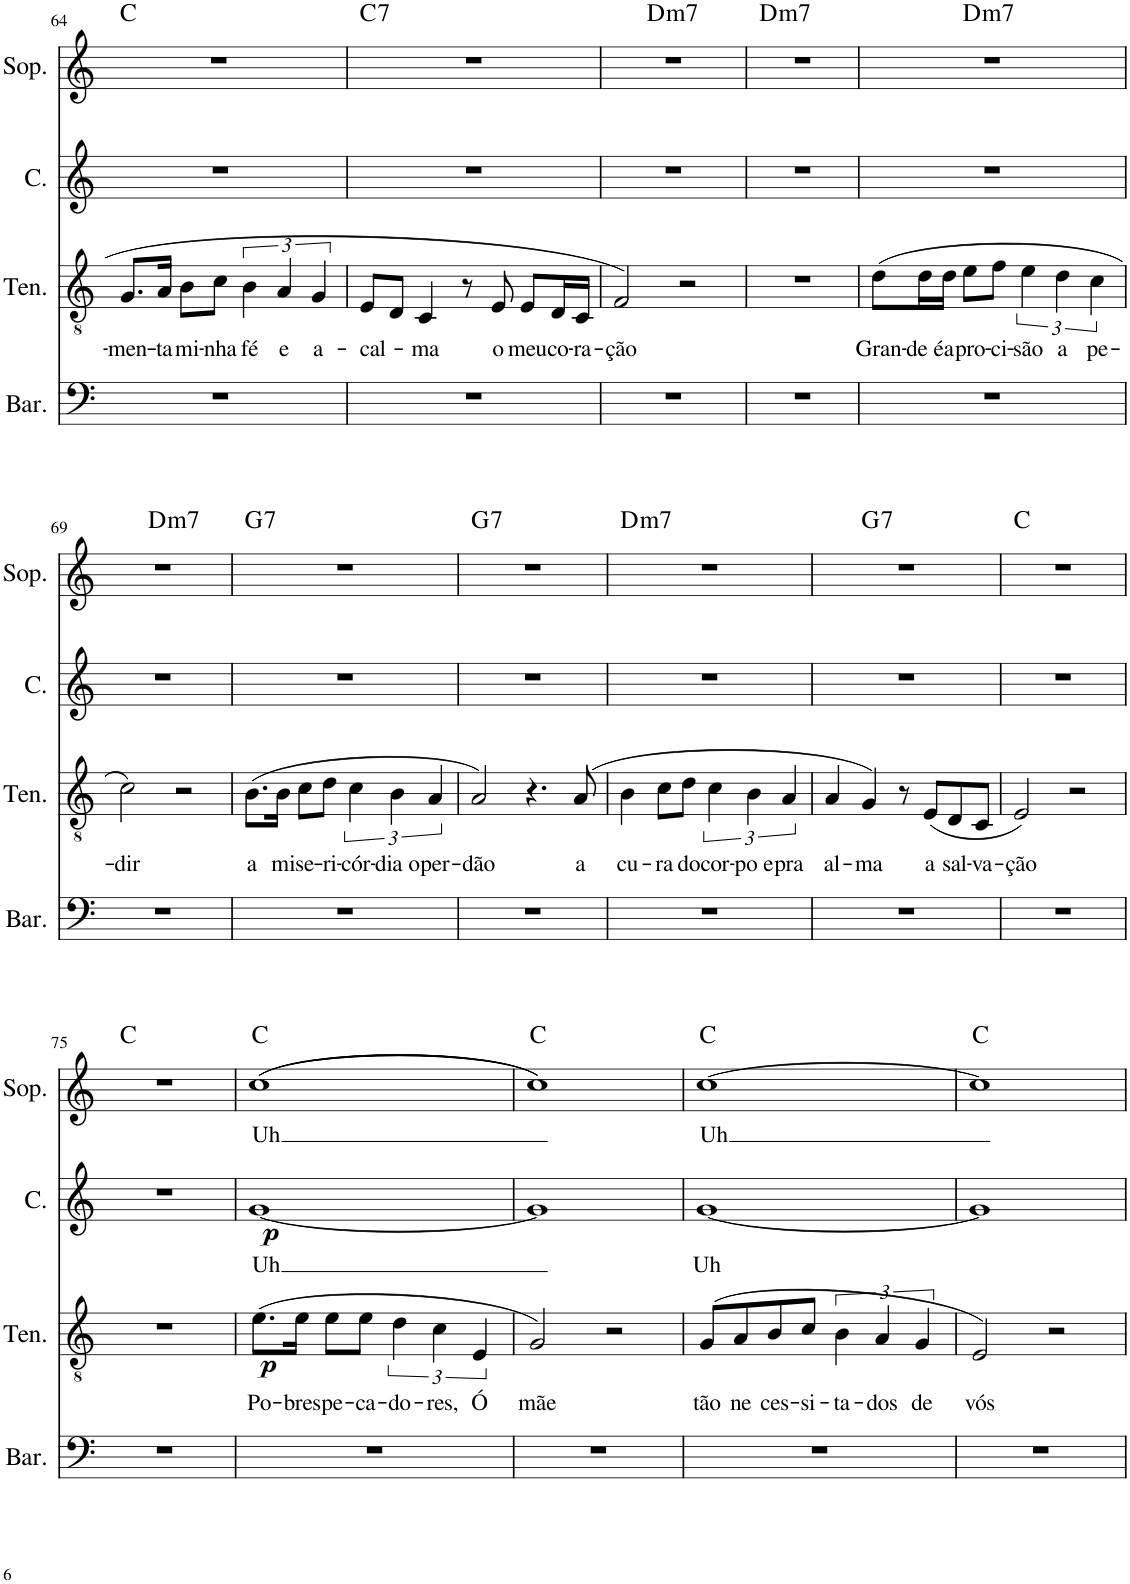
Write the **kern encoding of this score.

**kern	**kern	**text	**dynam	**kern	**text	**dynam	**kern	**text	**harte
*part4	*part3	*part3	*part3	*part2	*part2	*part2	*part1	*part1	*part1
*staff4	*staff3	*staff3	*staff3	*staff2	*staff2	*staff2	*staff1	*staff1	*
*I"Barítono	*I"Tenor	*	*	*I"Contralto	*	*	*I"Soprano	*	*
*I'Bar.	*I'Ten.	*	*	*I'C.	*	*	*I'Sop.	*	*
!!LO:PB:g=z
*clefF4	*clefGv2	*	*	*clefG2	*	*	*clefG2	*	*
*k[]	*k[]	*	*	*k[]	*	*	*k[]	*	*
*M4/4	*M4/4	*	*	*M4/4	*	*	*M4/4	*	*
*met(c)	*met(c)	*	*	*met(c)	*	*	*met(c)	*	*
=64	=64	=64	=64	=64	=64	=64	=64	=64	=64
!	!	!LO:LY:b	!	!	!	!	!	!	!
1r	8.G/L	-men-	.	1r	.	.	1r	.	C:maj
!	!	!LO:LY:b	!	!	!	!	!	!	!
.	16A/Jk	-ta	.	.	.	.	.	.	.
!	!	!LO:LY:b	!	!	!	!	!	!	!
.	8B\L	mi-	.	.	.	.	.	.	.
!	!	!LO:LY:b	!	!	!	!	!	!	!
.	8c\J	-nha	.	.	.	.	.	.	.
!	!	!LO:LY:b	!	!	!	!	!	!	!
.	6B\	fé	.	.	.	.	.	.	.
!	!	!LO:LY:b	!	!	!	!	!	!	!
.	6A/	e	.	.	.	.	.	.	.
!	!	!LO:LY:b	!	!	!	!	!	!	!
.	6G/	a-	.	.	.	.	.	.	.
=65	=65	=65	=65	=65	=65	=65	=65	=65	=65
!	!	!LO:LY:b	!	!	!	!	!	!	!LO:H:kt=7
1r	8E/L	-cal-	.	1r	.	.	1r	.	C:7
.	8D/J	.	.	.	.	.	.	.	.
!	!	!LO:LY:b	!	!	!	!	!	!	!
.	4C/	-ma	.	.	.	.	.	.	.
.	8r	.	.	.	.	.	.	.	.
!	!	!LO:LY:b	!	!	!	!	!	!	!
.	8E/	o	.	.	.	.	.	.	.
!	!	!LO:LY:b	!	!	!	!	!	!	!
.	8E/L	meu	.	.	.	.	.	.	.
!	!	!LO:LY:b	!	!	!	!	!	!	!
.	16D/L	co-	.	.	.	.	.	.	.
!	!	!LO:LY:b	!	!	!	!	!	!	!
.	16C/JJ	-ra-	.	.	.	.	.	.	.
=66	=66	=66	=66	=66	=66	=66	=66	=66	=66
!	!	!LO:LY:b	!	!	!	!	!	!	!
*	*	*	*	*	*	*	*^	*	*
1r	2F/	-ção	.	1r	.	.	1r	4ryy	.	.
!	!	!	!	!	!	!	!	!	!	!LO:H:kt=m7
.	.	.	.	.	.	.	.	2.ryy	.	D:min7
.	2r	.	.	.	.	.	.	.	.	.
=67	=67	=67	=67	=67	=67	=67	=67	=67	=67	=67
!	!	!	!	!	!	!	!	!	!	!LO:H:kt=m7
*	*	*	*	*	*	*	*v	*v	*	*
1r	1r	.	.	1r	.	.	1r	.	D:min7
=68	=68	=68	=68	=68	=68	=68	=68	=68	=68
!	!	!LO:LY:b	!	!	!	!	!	!	!
*	*	*	*	*	*	*	*^	*	*
1r	(8d\L	Gran-	.	1r	.	.	1r	4ryy	.	.
!	!	!LO:LY:b	!	!	!	!	!	!	!	!
.	16d\L	-de é	.	.	.	.	.	.	.	.
!	!	!LO:LY:b	!	!	!	!	!	!	!	!
.	16d\JJ	a	.	.	.	.	.	.	.	.
!	!	!LO:LY:b	!	!	!	!	!	!	!	!LO:H:kt=m7
.	8e\L	pro-	.	.	.	.	.	2.ryy	.	D:min7
!	!	!LO:LY:b	!	!	!	!	!	!	!	!
.	8f\J	-ci-	.	.	.	.	.	.	.	.
!	!	!LO:LY:b	!	!	!	!	!	!	!	!
.	6e\	-são	.	.	.	.	.	.	.	.
!	!	!LO:LY:b	!	!	!	!	!	!	!	!
.	6d\	a	.	.	.	.	.	.	.	.
!	!	!LO:LY:b	!	!	!	!	!	!	!	!
.	6c\	pe-	.	.	.	.	.	.	.	.
!!LO:LB:g=z	!!
=69	=69	=69	=69	=69	=69	=69	=69	=69	=69	=69
!	!	!LO:LY:b	!	!	!	!	!	!	!	!
1r	2c\)	-dir	.	1r	.	.	1r	4ryy	.	.
!	!	!	!	!	!	!	!	!	!	!LO:H:kt=m7
.	.	.	.	.	.	.	.	2.ryy	.	D:min7
.	2r	.	.	.	.	.	.	.	.	.
=70	=70	=70	=70	=70	=70	=70	=70	=70	=70	=70
!	!	!LO:LY:b	!	!	!	!	!	!	!	!LO:H:kt=7
*	*	*	*	*	*	*	*v	*v	*	*
1r	(8.B\L	a	.	1r	.	.	1r	.	G:7
!	!	!LO:LY:b	!	!	!	!	!	!	!
.	16B\Jk	mi	.	.	.	.	.	.	.
!	!	!LO:LY:b	!	!	!	!	!	!	!
.	8c\L	se-	.	.	.	.	.	.	.
!	!	!LO:LY:b	!	!	!	!	!	!	!
.	8d\J	-ri-	.	.	.	.	.	.	.
!	!	!LO:LY:b	!	!	!	!	!	!	!
.	6c\	-cór-	.	.	.	.	.	.	.
!	!	!LO:LY:b	!	!	!	!	!	!	!
.	6B\	-dia o	.	.	.	.	.	.	.
!	!	!LO:LY:b	!	!	!	!	!	!	!
.	6A/	per-	.	.	.	.	.	.	.
=71	=71	=71	=71	=71	=71	=71	=71	=71	=71
!	!	!LO:LY:b	!	!	!	!	!	!	!LO:H:kt=7
1r	2A/)	-dão	.	1r	.	.	1r	.	G:7
.	4.r	.	.	.	.	.	.	.	.
!	!	!LO:LY:b	!	!	!	!	!	!	!
.	(8A/	a	.	.	.	.	.	.	.
=72	=72	=72	=72	=72	=72	=72	=72	=72	=72
!	!	!LO:LY:b	!	!	!	!	!	!	!LO:H:kt=m7
1r	4B\	cu-	.	1r	.	.	1r	.	D:min7
!	!	!LO:LY:b	!	!	!	!	!	!	!
.	8c\L	-ra	.	.	.	.	.	.	.
!	!	!LO:LY:b	!	!	!	!	!	!	!
.	8d\J	do	.	.	.	.	.	.	.
!	!	!LO:LY:b	!	!	!	!	!	!	!
.	6c\	cor-	.	.	.	.	.	.	.
!	!	!LO:LY:b	!	!	!	!	!	!	!
.	6B\	-po e	.	.	.	.	.	.	.
!	!	!LO:LY:b	!	!	!	!	!	!	!
.	6A/	pra	.	.	.	.	.	.	.
=73	=73	=73	=73	=73	=73	=73	=73	=73	=73
!	!	!LO:LY:b	!	!	!	!	!	!	!
*	*	*	*	*	*	*	*^	*	*
1r	4A/	al-	.	1r	.	.	1r	4ryy	.	.
!	!	!LO:LY:b	!	!	!	!	!	!	!	!LO:H:kt=7
.	4G/)	-ma	.	.	.	.	.	2.ryy	.	G:7
.	8r	.	.	.	.	.	.	.	.	.
!	!	!LO:LY:b	!	!	!	!	!	!	!	!
.	(8E/L	a	.	.	.	.	.	.	.	.
!	!	!LO:LY:b	!	!	!	!	!	!	!	!
.	8D/	sal-	.	.	.	.	.	.	.	.
!	!	!LO:LY:b	!	!	!	!	!	!	!	!
.	8C/J	-va-	.	.	.	.	.	.	.	.
=74	=74	=74	=74	=74	=74	=74	=74	=74	=74	=74
!	!	!LO:LY:b	!	!	!	!	!	!	!	!
*	*	*	*	*	*	*	*v	*v	*	*
1r	2E/)	-ção	.	1r	.	.	1r	.	C:maj
.	2r	.	.	.	.	.	.	.	.
!!LO:LB:g=z
=75	=75	=75	=75	=75	=75	=75	=75	=75	=75
1r	1r	.	.	1r	.	.	1r	.	C:maj
=76	=76	=76	=76	=76	=76	=76	=76	=76	=76
!	!	!LO:LY:b	!LO:DY:b	!	!LO:LY:b	!LO:DY:b	!	!LO:LY:b	!
1r	(8.e\L	Po-	p	[1g	Uh	p	((1cc	Uh	C:maj
!	!	!LO:LY:b	!	!	!	!	!	!	!
.	16e\Jk	-bres	.	.	.	.	.	.	.
!	!	!LO:LY:b	!	!	!	!	!	!	!
.	8e\L	pe-	.	.	.	.	.	.	.
!	!	!LO:LY:b	!	!	!	!	!	!	!
.	8e\J	-ca-	.	.	.	.	.	.	.
!	!	!LO:LY:b	!	!	!	!	!	!	!
.	6d\	-do-	.	.	.	.	.	.	.
!	!	!LO:LY:b	!	!	!	!	!	!	!
.	6c\	-res,	.	.	.	.	.	.	.
!	!	!LO:LY:b	!	!	!	!	!	!	!
.	6E/	Ó	.	.	.	.	.	.	.
=77	=77	=77	=77	=77	=77	=77	=77	=77	=77
!	!	!LO:LY:b	!	!	!	!	!	!	!
1r	2G/)	mãe	.	1g]	.	.	1cc))	.	C:maj
.	2r	.	.	.	.	.	.	.	.
=78	=78	=78	=78	=78	=78	=78	=78	=78	=78
!	!	!LO:LY:b	!	!	!LO:LY:b	!	!	!LO:LY:b	!
1r	(8G/L	tão	.	[1g	Uh	.	[1cc	Uh	C:maj
!	!	!LO:LY:b	!	!	!	!	!	!	!
.	8A/	ne	.	.	.	.	.	.	.
!	!	!LO:LY:b	!	!	!	!	!	!	!
.	8B/	ces-	.	.	.	.	.	.	.
!	!	!LO:LY:b	!	!	!	!	!	!	!
.	8c/J	-si-	.	.	.	.	.	.	.
!	!	!LO:LY:b	!	!	!	!	!	!	!
.	6B\	-ta-	.	.	.	.	.	.	.
!	!	!LO:LY:b	!	!	!	!	!	!	!
.	6A/	-dos	.	.	.	.	.	.	.
!	!	!LO:LY:b	!	!	!	!	!	!	!
.	6G/	de	.	.	.	.	.	.	.
=79	=79	=79	=79	=79	=79	=79	=79	=79	=79
!	!	!LO:LY:b	!	!	!	!	!	!	!
1r	2E/)	vós	.	1g]	.	.	1cc]	.	C:maj
.	2r	.	.	.	.	.	.	.	.
=	=	=	=	=	=	=	=	=	=
*-	*-	*-	*-	*-	*-	*-	*-	*-	*-
